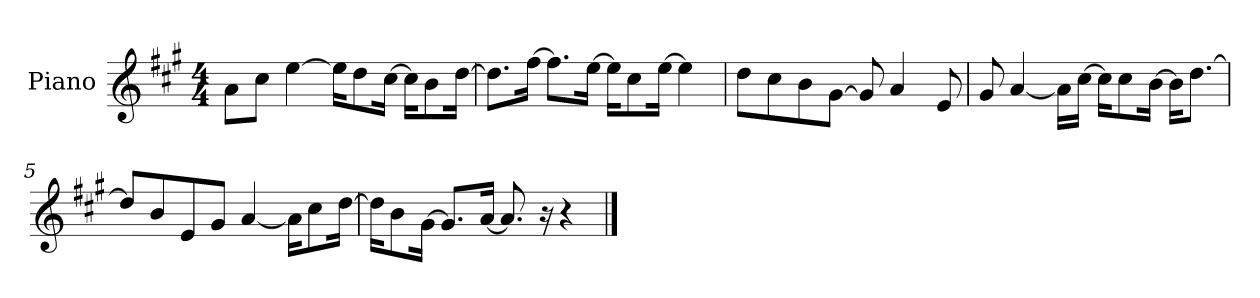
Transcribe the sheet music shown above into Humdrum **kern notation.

**kern
*part1
*staff1
*I"Piano
*I'P-no
*clefG2
*k[f#c#g#]
*M4/4
*MM90
=1
8a\L
8cc#\J
[4ee\
16ee\KL]
8dd\
[16cc#\Jk
16cc#\KL]
8b\
[16dd\Jk
=2
8.dd\L]
[16ff#\Jk
8.ff#\L]
[16ee\Jk
16ee\KL]
8cc#\
[16ee\Jk
4ee\]
=3
8dd\L
8cc#\
8b\
[8g#\J
8g#/]
4a/
8e/
=4
8g#/
[4a/
16a\LL]
[16cc#\JJ
16cc#\KL]
8cc#\
[16b\Jk
16b\KL]
[8.dd\J
!!LO:LB:g=z
=5
8dd/L]
8b/
8e/
8g#/J
[4a/
16a\KL]
8cc#\
[16dd\Jk
=6
16dd\KL]
8b\
[16g#\Jk
8.g#/L]
[16a/Jk
8.a/]
16r
4r
==
*-
